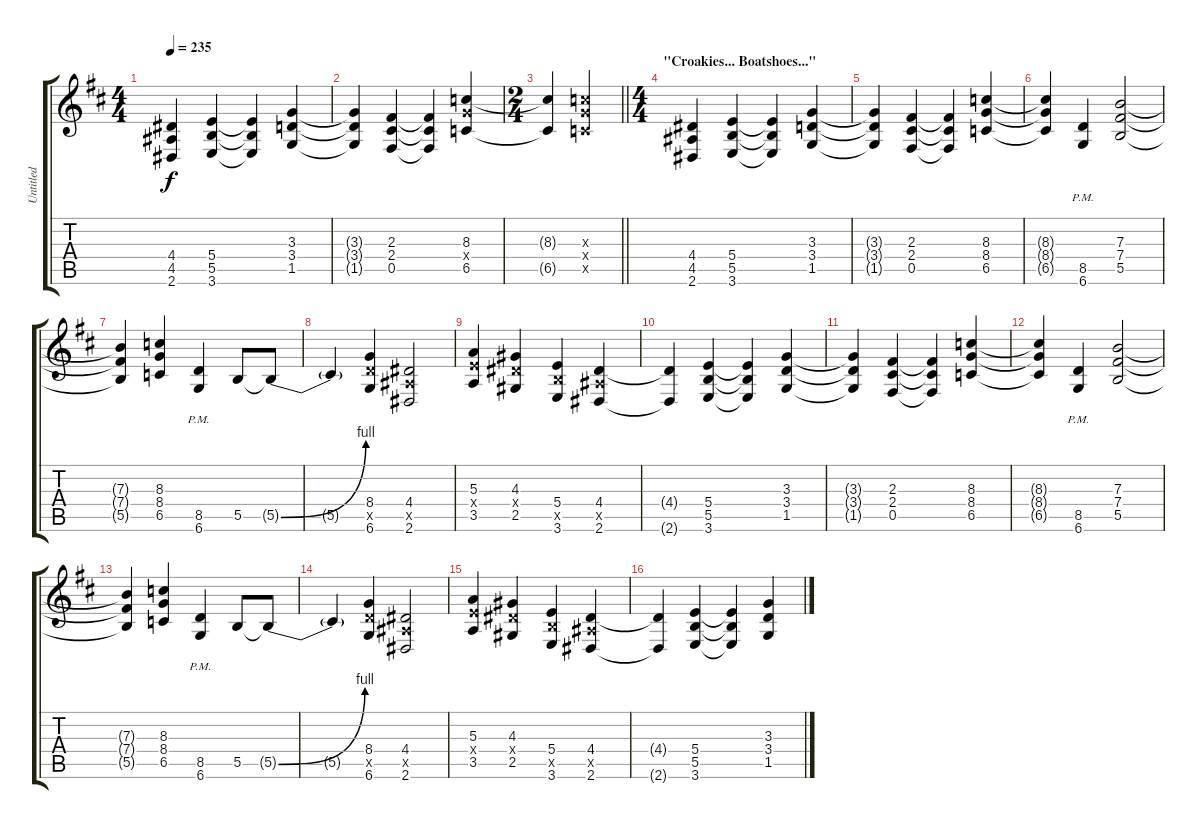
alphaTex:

\track ("Untitled" "Untitled") {instrument distortionguitar}
\staff {score tabs}
\tuning (Db4 Ab3 E3 B2 Gb2 Db2) {hide}
\ts (4 4)
\tempo 235
\clef g2
\ks d
(4.4 4.5 2.6).4{dy f instrument distortionguitar} (5.4 5.5 3.6).4 (5.4{t} 5.5{t} 3.6{t}).4 (3.3 3.4 1.5).4 |
(3.3{t} 3.4{t} 1.5{t}).4 (2.3 2.4 0.5).4 (2.3{t} 2.4{t} 0.5{t}).4 (8.3 8.4{x} 6.5).4 |
\ts (2 4)
\barLineRight lightlight
(8.3{t} 6.5{t}).4 (8.3{x} 8.4{x} 6.5{x}).4 |
\ts (4 4)
\section ("" "\"Croakies... Boatshoes...\"")
(4.4 4.5 2.6).4 (5.4 5.5 3.6).4 (5.4{t} 5.5{t} 3.6{t}).4 (3.3 3.4 1.5).4 |
(3.3{t} 3.4{t} 1.5{t}).4 (2.3 2.4 0.5).4 (2.3{t} 2.4{t} 0.5{t}).4 (8.3 8.4 6.5).4 |
(8.3{t} 8.4{t} 6.5{t}).4 (8.5{pm} 6.6{pm}).4 (7.3 7.4 5.5).2 |
(7.3{t} 7.4{t} 5.5{t}).4 (8.3 8.4 6.5).4 (8.5{pm} 6.6{pm}).4 5.5.8 5.5{be (bend 0 0 60 4) t}.8 |
5.5{t}.4 (8.4 8.5{x} 6.6).4 (4.4 4.5{x} 2.6).2 |
(5.3 5.4{x} 3.5).4 (4.3 4.4{x} 2.5).4 (5.4 5.5{x} 3.6).4 (4.4 4.5{x} 2.6).4 |
(4.4{t} 2.6{t}).4 (5.4 5.5 3.6).4 (5.4{t} 5.5{t} 3.6{t}).4 (3.3 3.4 1.5).4 |
(3.3{t} 3.4{t} 1.5{t}).4 (2.3 2.4 0.5).4 (2.3{t} 2.4{t} 0.5{t}).4 (8.3 8.4 6.5).4 |
(8.3{t} 8.4{t} 6.5{t}).4 (8.5{pm} 6.6{pm}).4 (7.3 7.4 5.5).2 |
(7.3{t} 7.4{t} 5.5{t}).4 (8.3 8.4 6.5).4 (8.5{pm} 6.6{pm}).4 5.5.8 5.5{be (bend 0 0 60 4) t}.8 |
5.5{t}.4 (8.4 8.5{x} 6.6).4 (4.4 4.5{x} 2.6).2 |
(5.3 5.4{x} 3.5).4 (4.3 4.4{x} 2.5).4 (5.4 5.5{x} 3.6).4 (4.4 4.5{x} 2.6).4 |
(4.4{t} 2.6{t}).4 (5.4 5.5 3.6).4 (5.4{t} 5.5{t} 3.6{t}).4 (3.3 3.4 1.5).4
